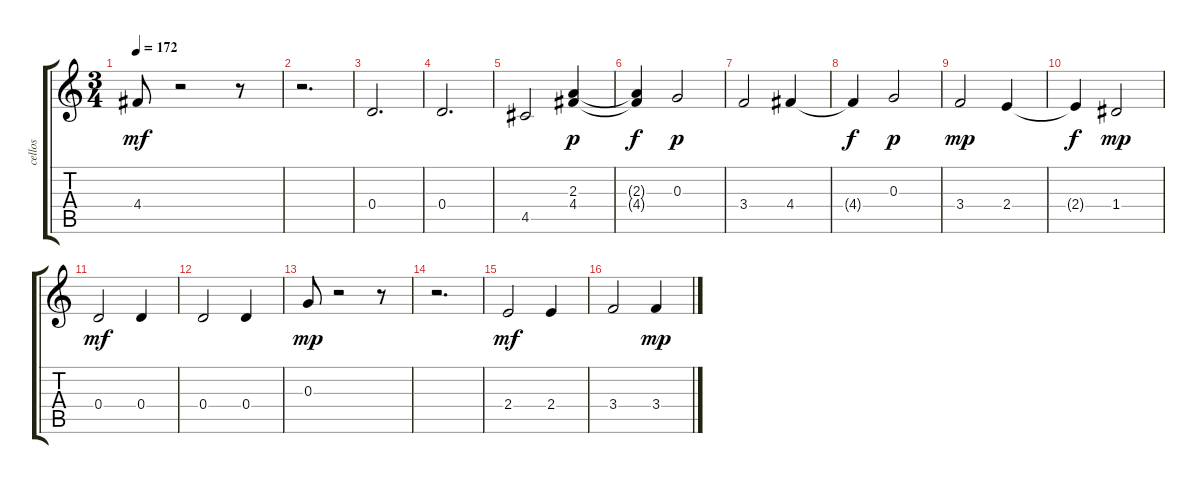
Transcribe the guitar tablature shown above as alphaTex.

\track ("cellos" "cellos") {instrument contrabass}
\staff {score tabs}
\tuning (E4 B3 G3 D3 A2 E2) {hide}
\ts (3 4)
\tempo 172
\clef g2
\ks c
4.4.8{dy mf} r.2 r.8 |
r.2{d} |
0.4.2{d} |
0.4.2{d} |
4.5.2 (2.3 4.4).4{dy p} |
(2.3{t} 4.4{t}).4{dy f} 0.3.2{dy p} |
3.4.2 4.4.4 |
4.4{t}.4{dy f} 0.3.2{dy p} |
3.4.2{dy mp} 2.4.4 |
2.4{t}.4{dy f} 1.4.2{dy mp} |
0.4.2{dy mf} 0.4.4 |
0.4.2 0.4.4 |
0.3.8{dy mp} r.2 r.8 |
r.2{d} |
2.4.2{dy mf} 2.4.4 |
3.4.2 3.4.4{dy mp}
